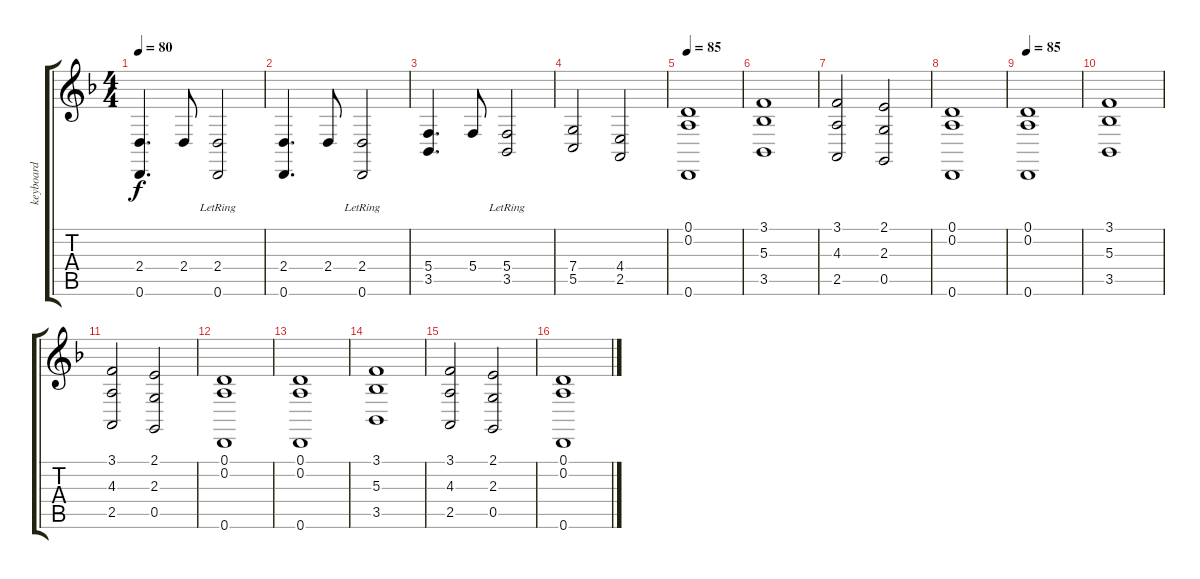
\track ("keyboard" "keyboard") {instrument acousticgrandpiano}
\staff {score tabs}
\tuning (D4 A3 F3 C3 G2 D2) {hide}
\ts (4 4)
\tempo 80
\clef g2
\ks dminor
(2.4 0.6).4{d dy f} 2.4.8 (2.4{lr} 0.6{lr}).2 |
(2.4 0.6).4{d} 2.4.8 (2.4{lr} 0.6{lr}).2 |
(5.4 3.5).4{d} 5.4.8 (5.4{lr} 3.5{lr}).2 |
(7.4 5.5).2 (4.4 2.5).2 |
\tempo 85
(0.1 0.2 0.6).1{volume 14 instrument churchorgan} |
(3.1 5.3 3.5).1 |
(3.1 4.3 2.5).2 (2.1 2.3 0.5).2 |
(0.1 0.2 0.6).1 |
\tempo 85
(0.1 0.2 0.6).1 |
(3.1 5.3 3.5).1 |
(3.1 4.3 2.5).2 (2.1 2.3 0.5).2 |
(0.1 0.2 0.6).1 |
(0.1 0.2 0.6).1 |
(3.1 5.3 3.5).1 |
(3.1 4.3 2.5).2 (2.1 2.3 0.5).2 |
(0.1 0.2 0.6).1
